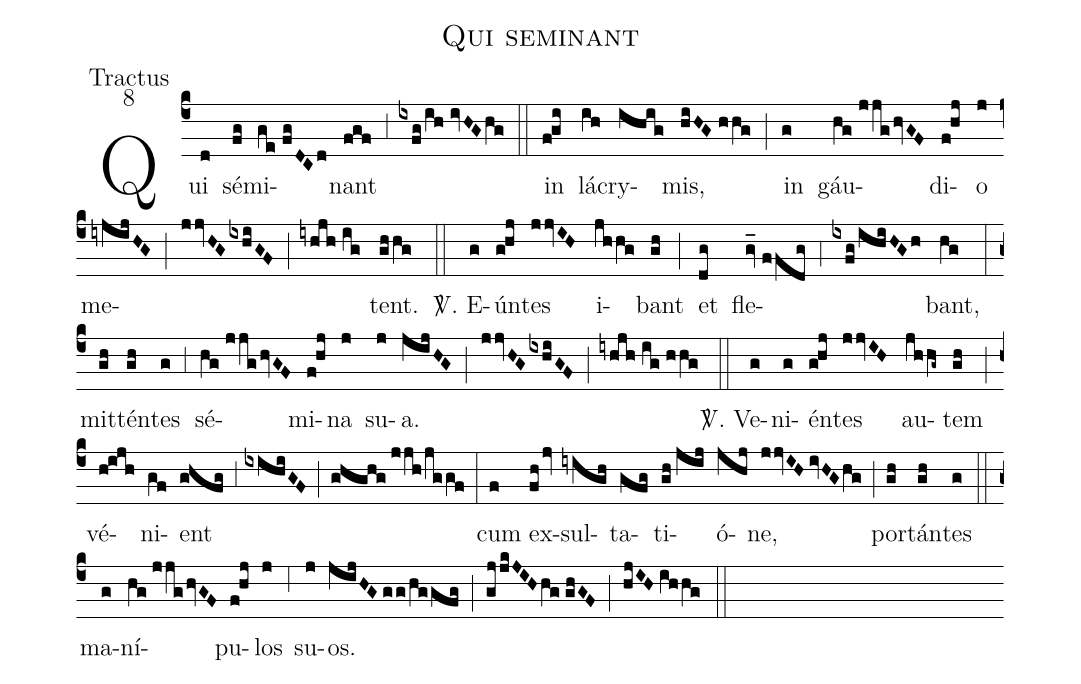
name:Qui seminant;
office-part:Tractus;
mode:8;
%%
(c4) Qui(d) sé(fg)mi(ge//fgDCd)nant(fgf) (,3) (ixfg/ih//ivHG/hg) (::)
in(f!gi) lá(ih)cry(ihig)mis,(hiHG//hhg) (;) in(g) gáu(hg//jjg/hvGF)di(f!hj)o(j) me(iyjijHG)(;)(jjvHG/ixhiGF)(;)(iyhjh//ig)tent.(ghhg) (::)

<sp>V/</sp>. E(g)ún(g!hj)tes(jjvIH) i(jhhg)bant(gh) (;) et(dg) fle(gv_//ffdg)(,4)(ixfg/ihiHGh)bant,(hg) (:)
mit(gh)tén(gh)tes(g) (,3) sé(hg//jjg/hvGF)mi(f!hj)na(j) su(j)a.(jijHG) (;) (jjvHG/ixhiGF) (;) (iyhjh//ig//hhg) (::)

<sp>V/</sp>. Ve(g)ni(g)én(g!hj)tes(jjvIH) au(jhhg~)tem(gh) (;) vé(h!ijh)ni(gf)ent(ghfg) (,3) (ixihiGF) (;) (ghghg//jjh/jggf) (:)
cum(f) ex(fh/jv)sul(iyigh)ta(gfg)ti(gh//jij)ó(jhj)ne,(jjvIH//ivHG/hg) (;) por(gh)tán(gh)tes(g) (::)
ma(g)ní(hg//jjg/hvGF)pu(f!hj)los(j) (,6) su(j)os.(jijHG//gg/hggfg) (;) (gjjkJIH/hg//ghGF) (;) (hjIH//ihhg) (::)
